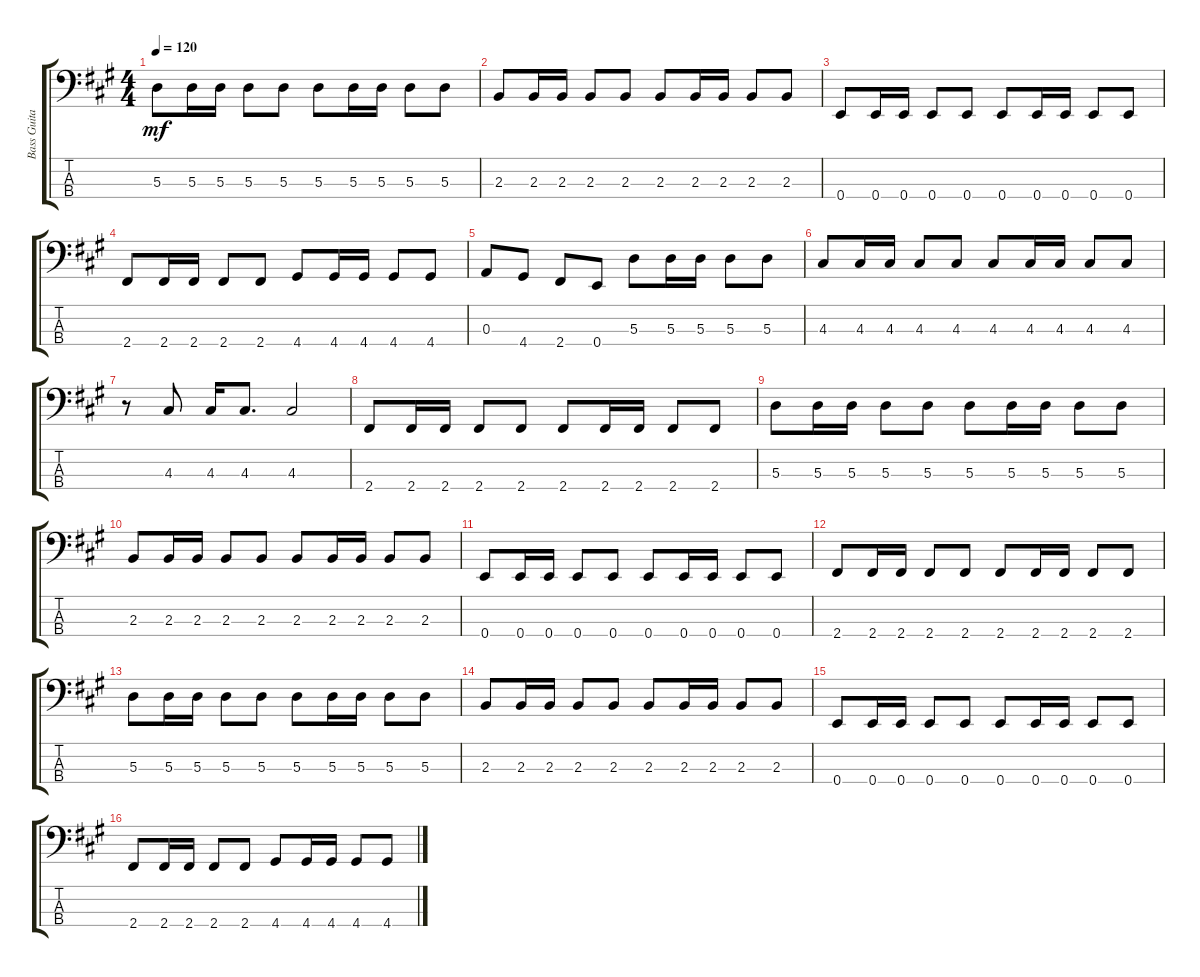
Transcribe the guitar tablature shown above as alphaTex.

\track ("Bass Guitar" "Bass Guita") {instrument electricbassfinger}
\staff {score tabs}
\tuning (G2 D2 A1 E1) {hide}
\ts (4 4)
\tempo 120
\clef f4
\ks f#minor
5.3.8{dy mf} 5.3.16 5.3.16 5.3.8 5.3.8 5.3.8 5.3.16 5.3.16 5.3.8 5.3.8 |
2.3.8 2.3.16 2.3.16 2.3.8 2.3.8 2.3.8 2.3.16 2.3.16 2.3.8 2.3.8 |
0.4.8 0.4.16 0.4.16 0.4.8 0.4.8 0.4.8 0.4.16 0.4.16 0.4.8 0.4.8 |
2.4.8 2.4.16 2.4.16 2.4.8 2.4.8 4.4.8 4.4.16 4.4.16 4.4.8 4.4.8 |
0.3.8 4.4.8 2.4.8 0.4.8 5.3.8 5.3.16 5.3.16 5.3.8 5.3.8 |
4.3.8 4.3.16 4.3.16 4.3.8 4.3.8 4.3.8 4.3.16 4.3.16 4.3.8 4.3.8 |
r.8 4.3.8 4.3.16 4.3.8{d} 4.3.2 |
2.4.8 2.4.16 2.4.16 2.4.8 2.4.8 2.4.8 2.4.16 2.4.16 2.4.8 2.4.8 |
5.3.8 5.3.16 5.3.16 5.3.8 5.3.8 5.3.8 5.3.16 5.3.16 5.3.8 5.3.8 |
2.3.8 2.3.16 2.3.16 2.3.8 2.3.8 2.3.8 2.3.16 2.3.16 2.3.8 2.3.8 |
0.4.8 0.4.16 0.4.16 0.4.8 0.4.8 0.4.8 0.4.16 0.4.16 0.4.8 0.4.8 |
2.4.8 2.4.16 2.4.16 2.4.8 2.4.8 2.4.8 2.4.16 2.4.16 2.4.8 2.4.8 |
5.3.8 5.3.16 5.3.16 5.3.8 5.3.8 5.3.8 5.3.16 5.3.16 5.3.8 5.3.8 |
2.3.8 2.3.16 2.3.16 2.3.8 2.3.8 2.3.8 2.3.16 2.3.16 2.3.8 2.3.8 |
0.4.8 0.4.16 0.4.16 0.4.8 0.4.8 0.4.8 0.4.16 0.4.16 0.4.8 0.4.8 |
2.4.8 2.4.16 2.4.16 2.4.8 2.4.8 4.4.8 4.4.16 4.4.16 4.4.8 4.4.8
